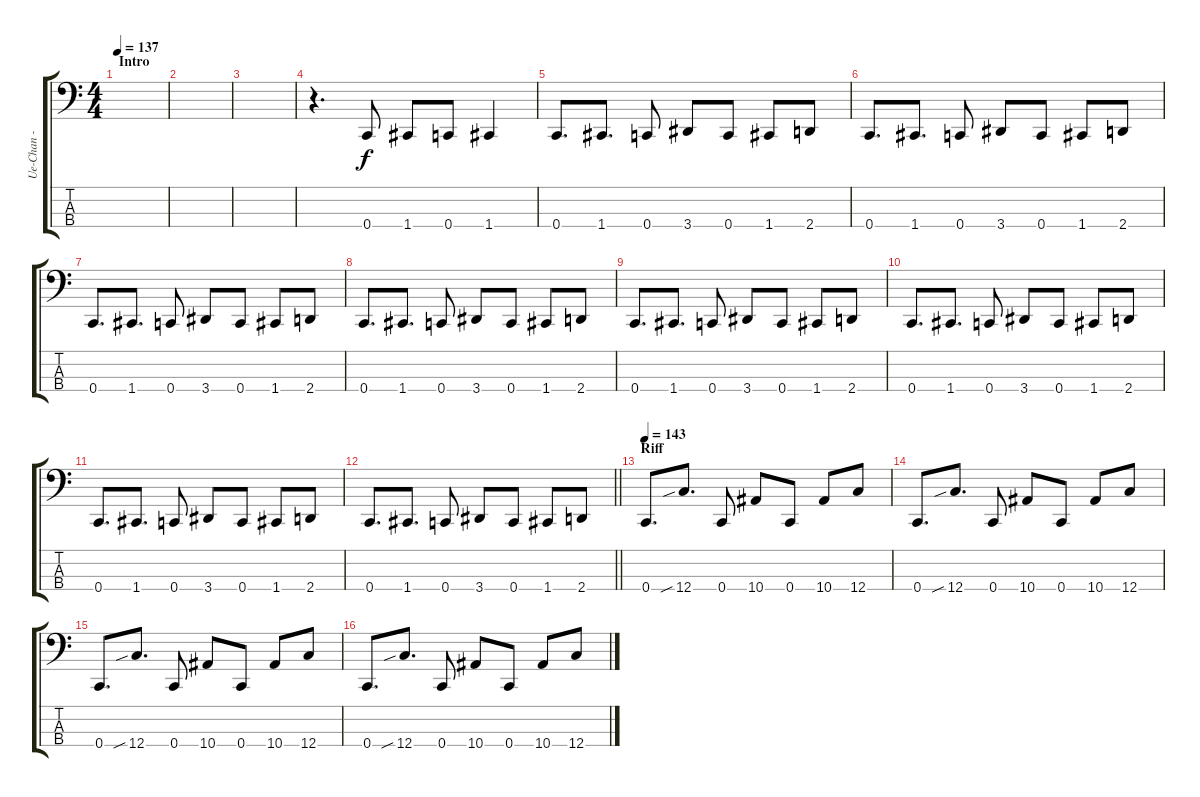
\track ("Ue-Chan - Bass" "Ue-Chan - ") {instrument electricbassfinger}
\staff {score tabs}
\tuning (F2 C2 G1 C1) {hide}
\ts (4 4)
\section ("" "Intro")
\tempo 137
\clef f4
\ks c
|
|
|
r.4{d} 0.4.8 1.4.8 0.4.8 1.4.4 |
0.4.8{d} 1.4.8{d} 0.4.8 3.4.8 0.4.8 1.4.8 2.4.8 |
0.4.8{d} 1.4.8{d} 0.4.8 3.4.8 0.4.8 1.4.8 2.4.8 |
0.4.8{d} 1.4.8{d} 0.4.8 3.4.8 0.4.8 1.4.8 2.4.8 |
0.4.8{d} 1.4.8{d} 0.4.8 3.4.8 0.4.8 1.4.8 2.4.8 |
0.4.8{d} 1.4.8{d} 0.4.8 3.4.8 0.4.8 1.4.8 2.4.8 |
0.4.8{d} 1.4.8{d} 0.4.8 3.4.8 0.4.8 1.4.8 2.4.8 |
0.4.8{d} 1.4.8{d} 0.4.8 3.4.8 0.4.8 1.4.8 2.4.8 |
\barLineRight lightlight
0.4.8{d} 1.4.8{d} 0.4.8 3.4.8 0.4.8 1.4.8 2.4.8 |
\section ("" "Riff")
\tempo 143
0.4.8{d} 12.4{sib}.8{d} 0.4.8 10.4.8 0.4.8 10.4.8 12.4.8 |
0.4.8{d} 12.4{sib}.8{d} 0.4.8 10.4.8 0.4.8 10.4.8 12.4.8 |
0.4.8{d} 12.4{sib}.8{d} 0.4.8 10.4.8 0.4.8 10.4.8 12.4.8 |
0.4.8{d} 12.4{sib}.8{d} 0.4.8 10.4.8 0.4.8 10.4.8 12.4.8
